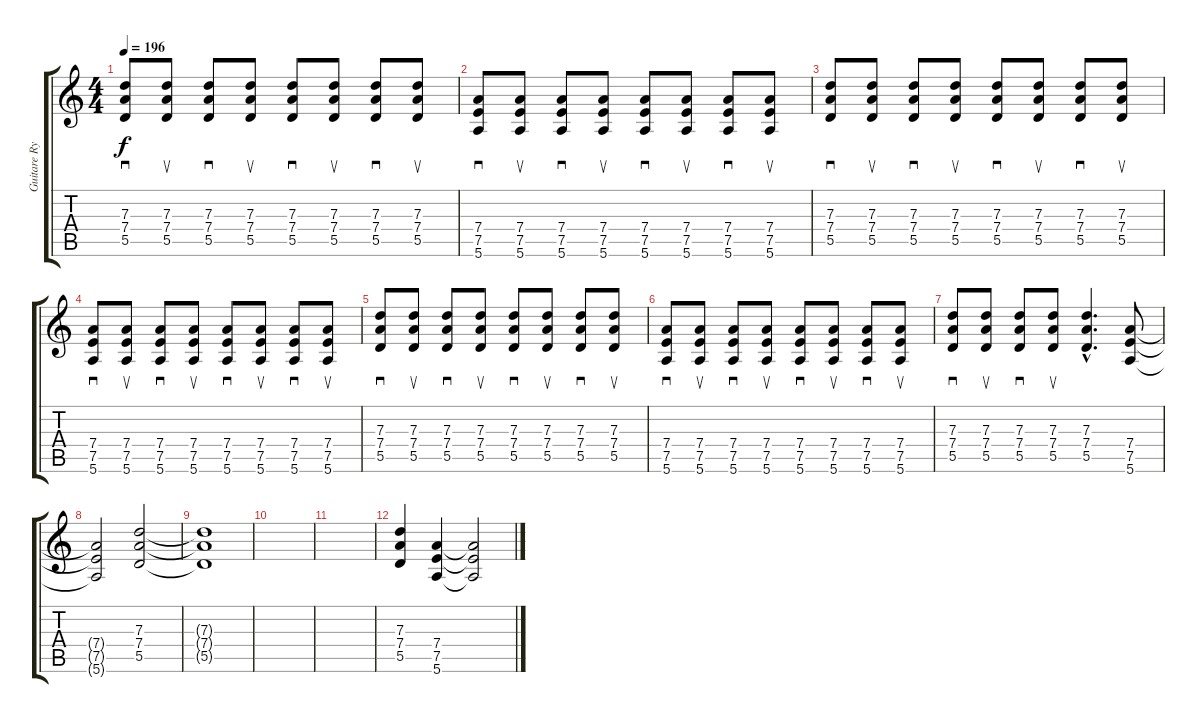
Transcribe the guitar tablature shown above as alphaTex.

\track ("Guitare Rythmique" "Guitare Ry") {instrument distortionguitar}
\staff {score tabs}
\tuning (E4 B3 G3 D3 A2 E2) {hide}
\ts (4 4)
\tempo 196
\clef g2
\ks c
(7.3 7.4 5.5).8{sd dy f} (7.3 7.4 5.5).8{su} (7.3 7.4 5.5).8{sd} (7.3 7.4 5.5).8{su} (7.3 7.4 5.5).8{sd} (7.3 7.4 5.5).8{su} (7.3 7.4 5.5).8{sd} (7.3 7.4 5.5).8{su} |
(7.4 7.5 5.6).8{sd} (7.4 7.5 5.6).8{su} (7.4 7.5 5.6).8{sd} (7.4 7.5 5.6).8{su} (7.4 7.5 5.6).8{sd} (7.4 7.5 5.6).8{su} (7.4 7.5 5.6).8{sd} (7.4 7.5 5.6).8{su} |
(7.3 7.4 5.5).8{sd} (7.3 7.4 5.5).8{su} (7.3 7.4 5.5).8{sd} (7.3 7.4 5.5).8{su} (7.3 7.4 5.5).8{sd} (7.3 7.4 5.5).8{su} (7.3 7.4 5.5).8{sd} (7.3 7.4 5.5).8{su} |
(7.4 7.5 5.6).8{sd} (7.4 7.5 5.6).8{su} (7.4 7.5 5.6).8{sd} (7.4 7.5 5.6).8{su} (7.4 7.5 5.6).8{sd} (7.4 7.5 5.6).8{su} (7.4 7.5 5.6).8{sd} (7.4 7.5 5.6).8{su} |
(7.3 7.4 5.5).8{sd} (7.3 7.4 5.5).8{su} (7.3 7.4 5.5).8{sd} (7.3 7.4 5.5).8{su} (7.3 7.4 5.5).8{sd} (7.3 7.4 5.5).8{su} (7.3 7.4 5.5).8{sd} (7.3 7.4 5.5).8{su} |
(7.4 7.5 5.6).8{sd} (7.4 7.5 5.6).8{su} (7.4 7.5 5.6).8{sd} (7.4 7.5 5.6).8{su} (7.4 7.5 5.6).8{sd} (7.4 7.5 5.6).8{su} (7.4 7.5 5.6).8{sd} (7.4 7.5 5.6).8{su} |
(7.3 7.4 5.5).8{sd} (7.3 7.4 5.5).8{su} (7.3 7.4 5.5).8{sd} (7.3 7.4 5.5).8{su} (7.3{hac} 7.4{hac} 5.5{hac}).4{d} (7.4 7.5 5.6).8 |
(7.4{t} 7.5{t} 5.6{t}).2 (7.3 7.4 5.5).2 |
(7.3{t} 7.4{t} 5.5{t}).1 |
|
|
(7.3 7.4 5.5).4 (7.4 7.5 5.6).4 (7.4{t} 7.5{t} 5.6{t}).2
